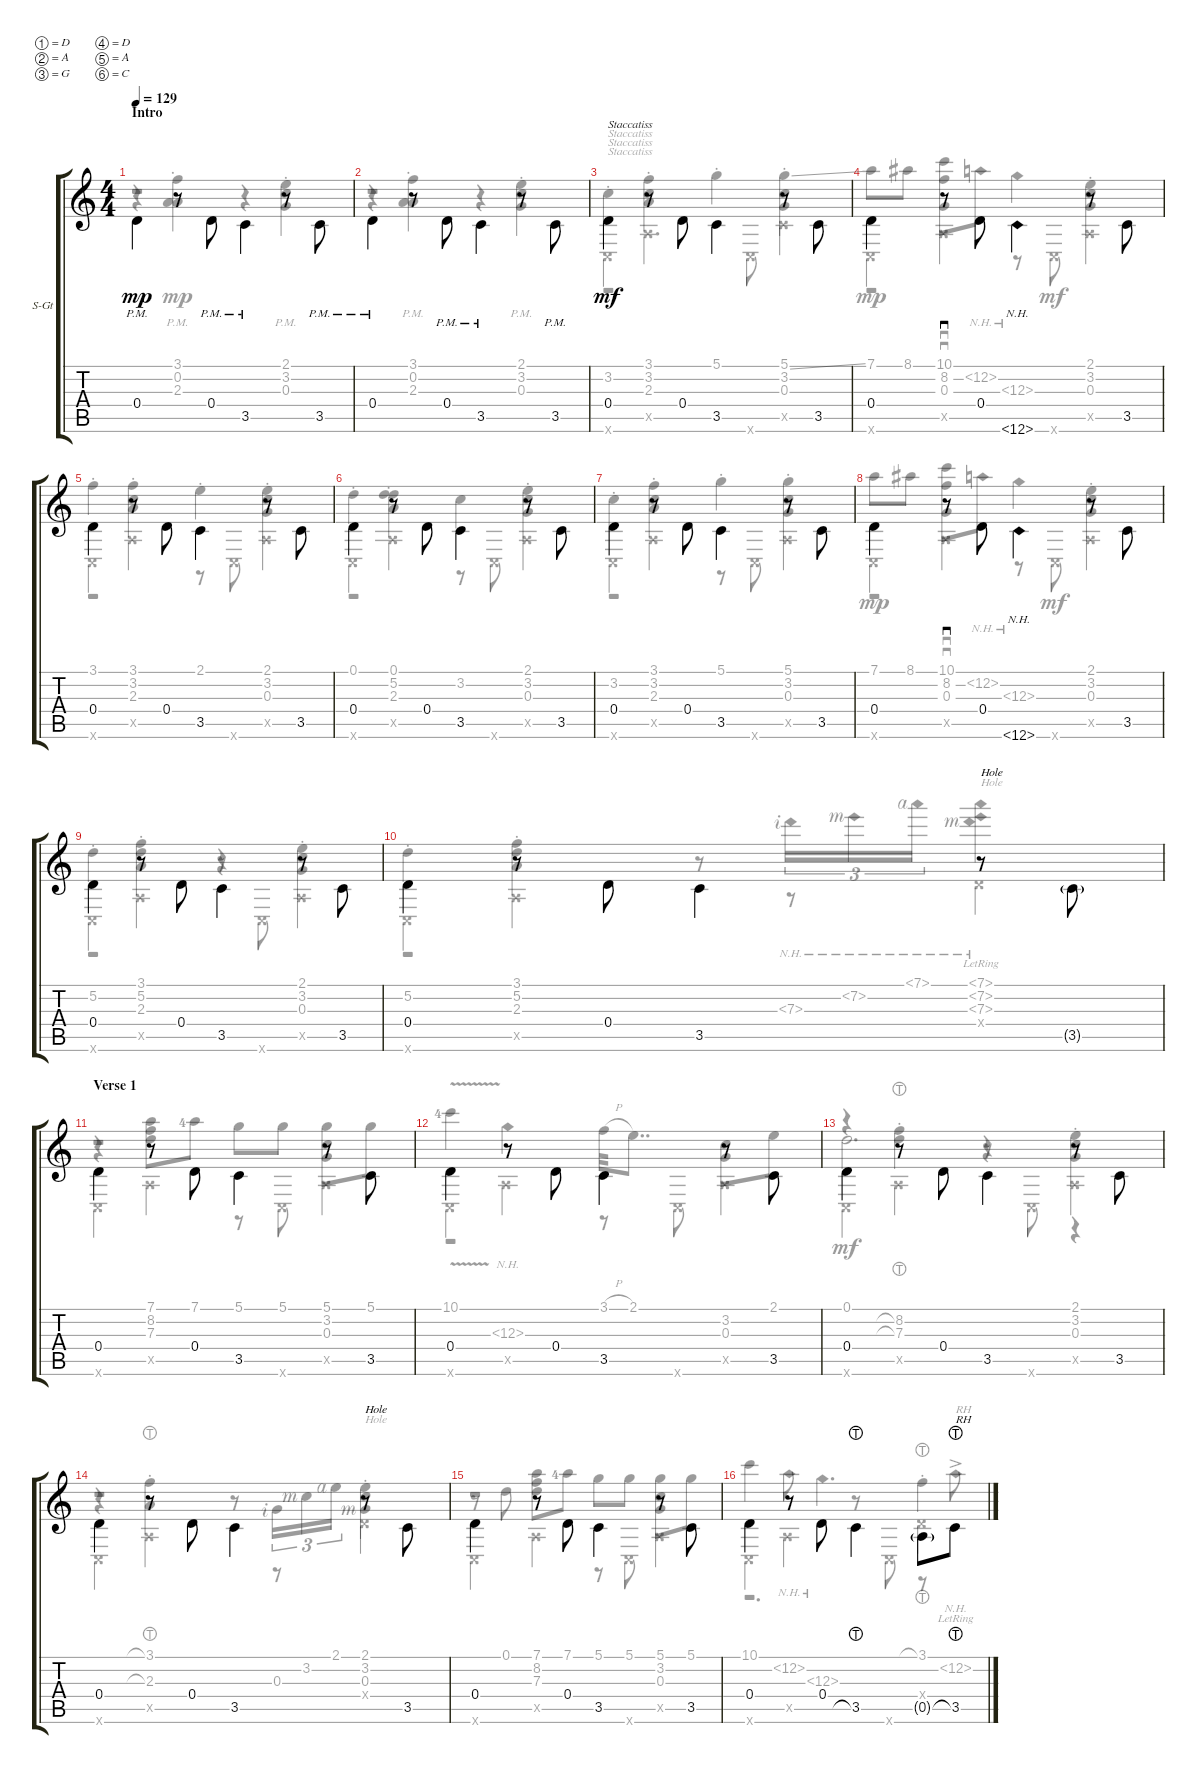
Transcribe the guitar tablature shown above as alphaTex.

\defaultSystemsLayout 4
\bracketExtendMode groupsimilarinstruments
\firstSystemTrackNameOrientation horizontal
\otherSystemsTrackNameOrientation horizontal
\track ("Steel Guitar" "S-Gt") {instrument acousticguitarsteel}
\staff {score tabs}
\tuning (D4 A3 G3 D3 A2 C2)
\voice
\ts (4 4)
\section ("" "Intro")
\tempo 129
\clef g2
\scale
0.535419
\ks c
0.4{pm}.4{dy mp instrument acousticguitarsteel beam invert} r.8 0.4{pm}.8{beam invert} 3.5{pm}.4{beam invert} r.8 3.5{pm}.8{beam invert} |
\scale
0.464562 0.4{pm}.4{beam invert} r.8{beam invert} 0.4{pm}.8{beam invert} 3.5{pm}.4{beam invert} r.8{beam invert} 3.5{pm}.8{beam invert} |
\scale
0.498884 0.4.4{txt "Staccatiss" dy mf beam invert} r.8{beam invert} 0.4.8{beam invert} 3.5.4{beam invert} r.8{beam invert} 3.5.8{beam invert} |
\scale
0.500978 0.4.4{beam invert} r.8{sd beam invert} 0.4.8{beam invert} 12.6{nh}.4{beam invert} r.8{beam invert} 3.5.8{beam invert} |
\scale
0.500314 0.4.4{beam invert} r.8{beam invert} 0.4.8{beam invert} 3.5.4{beam invert} r.8{beam invert} 3.5.8{beam invert} |
\scale
0.499555 0.4.4{beam invert} r.8{beam invert} 0.4.8{beam invert} 3.5.4{beam invert} r.8{beam invert} 3.5.8{beam invert} |
\scale
0.508891 0.4.4{beam invert} r.8{beam invert} 0.4.8{beam invert} 3.5.4{beam invert} r.8{beam invert} 3.5.8{beam invert} |
\scale
0.491016 0.4.4{beam invert} r.8{sd beam invert} 0.4.8{beam invert} 12.6{nh}.4{beam invert} r.8{beam invert} 3.5.8{beam invert} |
\scale
0.509286 0.4.4{beam invert} r.8{beam invert} 0.4.8{beam invert} 3.5.4{beam invert} r.8{beam invert} 3.5.8{beam invert} |
\scale
0.491032 0.4.4{beam invert} r.8{beam invert} 0.4.8{beam invert} 3.5.4{beam invert} r.8{txt "Hole" beam invert} 3.5{g}.8 |
\section ("" "Verse 1")
\scale
0.511661 0.4.4{beam invert} r.8 0.4.8{beam invert} 3.5.4{beam invert} r.8{beam invert} 3.5.8{beam invert} |
\scale
0.488863 0.4.4{beam invert} r.8{beam invert} 0.4.8{beam invert} 3.5.4{beam invert} r.8{beam invert} 3.5.8{beam invert} |
\scale
0.513616 0.4.4{beam invert} r.8{beam invert} 0.4.8{beam invert} 3.5.4{beam invert} r.8{beam invert} 3.5.8{beam invert} |
\scale
0.486772 0.4.4{beam invert} r.8{beam invert} 0.4.8{beam invert} 3.5.4{beam invert} r.8{txt "Hole" beam invert} 3.5.8{beam invert} |
\scale
0.521756 0.4.4{beam invert} r.8{beam invert} 0.4.8{beam invert} 3.5.4{beam invert} r.8{beam invert} 3.5.8{beam invert} |
\scale
0.478207 0.4.4{beam invert} r.8{beam invert} 0.4.8{beam invert} 3.5{lht}.4{beam invert} 0.5{g}.8{beam invert} 3.5{lht}.8{txt "RH"}
\voice
\clef g2
\ottava regular
\simile none
\scale
0.535419
\ks c
r.4{dy mp} (2.3{pm st} 0.2{pm st} 3.1{pm st}).4 r.4 (0.3{pm st} 3.2{pm st} 2.1{pm st}).4 |
\scale
0.464562 r.4 (2.3{pm st} 0.2{pm st} 3.1{pm st}).4 r.4 (0.3{pm st} 3.2{pm st} 2.1{pm st}).4 |
\scale
0.498884 3.2{st}.4{txt "Staccatiss" dy mf} (3.2{st} 3.1{st} 2.3{st}).4 5.1{st}.4 (5.1{ss st} 3.2{st} 0.3{st}).4 |
\scale
0.500978 7.1.8 8.1.8 (10.1 8.2 0.3).8{sd} 12.2{nh}.8 12.3{nh}.4 (0.3{st} 3.2{st} 2.1{st}).4 |
\scale
0.500314 3.1{st}.4 (3.1{st} 3.2{st} 2.3{st}).4 2.1{st}.4 (2.1{st} 3.2{st} 0.3{st}).4 |
\scale
0.499555 0.1{st}.4 (0.1{st} 5.2{st} 2.3{st}).4 3.2.4 (3.2{st} 2.1{st} 0.3{st}).4 |
\scale
0.508891 3.2{st}.4 (3.2{st} 3.1{st} 2.3{st}).4 5.1{st}.4 (5.1{st} 3.2{st} 0.3{st}).4 |
\scale
0.491016 7.1.8 8.1.8 (10.1 8.2 0.3).8{sd} 12.2{nh}.8 12.3{nh}.4 (0.3{st} 3.2{st} 2.1{st}).4 |
\scale
0.509286 5.2{st}.4 (5.2{st} 3.1{st} 2.3{st}).4 r.4 (2.1{st} 3.2{st} 0.3{st}).4 |
\scale
0.491032 5.2{st}.4 (5.2{st} 3.1{st} 2.3{st}).4 r.8 7.3{nh rf 2}.16{tu (3 2)} 7.2{nh rf 3}.16{tu (3 2)} 7.1{nh rf 4}.16{tu (3 2)} (7.1{nh lr} 7.2{nh} 7.3{nh rf 3}).4{txt "Hole"} |
\scale
0.511661 r.4 (7.1 8.2 7.3).8 7.1{lf 5}.8 5.1.8 5.1.8 (5.1 0.3 3.2).8 5.1.8 |
\scale
0.488863 10.1{v lf 5}.4 12.3{nh}.4 3.1{h}.32 2.1.8{dd} (3.2 0.3).8 2.1.8 |
\scale
0.513616 r.4 (8.2{lht st} 7.3{lht st}).4 r.4 (2.1{st} 3.2{st} 0.3{st}).4 |
\scale
0.486772 r.4 (2.3{lht st} 3.1{lht st}).4 r.8 0.3{rf 2}.16{tu (3 2)} 3.2{rf 3}.16{tu (3 2)} 2.1{rf 4}.16{tu (3 2)} (2.1{st} 3.2{st} 0.3{st rf 3}).4{txt "Hole"} |
\scale
0.521756 r.8 0.1.8 (7.1 7.3 8.2).8 7.1{lf 5}.8 5.1.8 5.1.8 (5.1 3.2 0.3).8 5.1.8 |
\scale
0.478207 10.1.4 12.2{nh}.8 12.3{nh}.4{d} 3.1{lht st}.4
\voice
\clef g2
\ottava regular
\simile none
\scale
0.535419
\ks c
r.1{dy mf} |
\scale
0.464562 r.1 |
\scale
0.498884 0.6{x}.4{txt "Staccatiss"} 0.5{x}.4{d} 0.6{x}.8 3.5{x}.4 |
\scale
0.500978 0.6{x}.4{dy mp} 0.5{x}.4{sd} r.8 0.6{x}.8{dy mf} 0.5{x}.4 |
\scale
0.500314 0.6{x}.4 0.5{x}.4 r.8 0.6{x}.8 0.5{x}.4 |
\scale
0.499555 0.6{x}.4 0.5{x}.4 r.8 0.6{x}.8 0.5{x}.4 |
\scale
0.508891 0.6{x}.4 0.5{x}.4 r.8 0.6{x}.8 0.5{x}.4 |
\scale
0.491016 0.6{x}.4{dy mp} 0.5{x}.4{sd} r.8 0.6{x}.8{dy mf} 0.5{x}.4 |
\scale
0.509286 0.6{x}.4 0.5{x}.4 r.8 0.6{x}.8 0.5{x}.4 |
\scale
0.491032 0.6{x}.4 0.5{x}.4 r.8 r.8 0.4{x}.4{txt "Hole"} |
\scale
0.511661 0.6{x}.4 0.5{x}.4 r.8 0.6{x}.8 0.5{x}.4 |
\scale
0.488863 0.6{x}.4 0.5{x}.4 r.8 0.6{x}.8 0.5{x}.4 |
\scale
0.513616 0.6{x}.4 0.5{x}.4 r.8 0.6{x}.8 0.5{x}.4 |
\scale
0.486772 0.6{x}.4 0.5{x}.4 r.8 r.8 0.4{x}.4{txt "Hole"} |
\scale
0.521756 0.6{x}.4 0.5{x}.4 r.8 0.6{x}.8 0.5{x}.4 |
\scale
0.478207 0.6{x}.4 0.5{x}.4 r.8 0.6{x}.8 0.4{x}.4
\voice
\clef g2
\ottava regular
\simile none
\scale
0.535419
\ks c
r.1{dy mf} |
\scale
0.464562 r.1 |
\scale
0.498884 r.1{txt "Staccatiss"} |
\scale
0.500978 r.1 |
\scale
0.500314 r.1 |
\scale
0.499555 r.1 |
\scale
0.508891 r.1 |
\scale
0.491016 r.1 |
\scale
0.509286 r.1 |
\scale
0.491032 r.1 |
\scale
0.511661 r.1 |
\scale
0.488863 r.1 |
\scale
0.513616 0.1.2{d} r.4 |
\scale
0.486772 r.1 |
\scale
0.521756 r.1 |
\scale
0.478207 r.2{d} r.8 12.2{nh ac lr}.8{txt "RH"}
